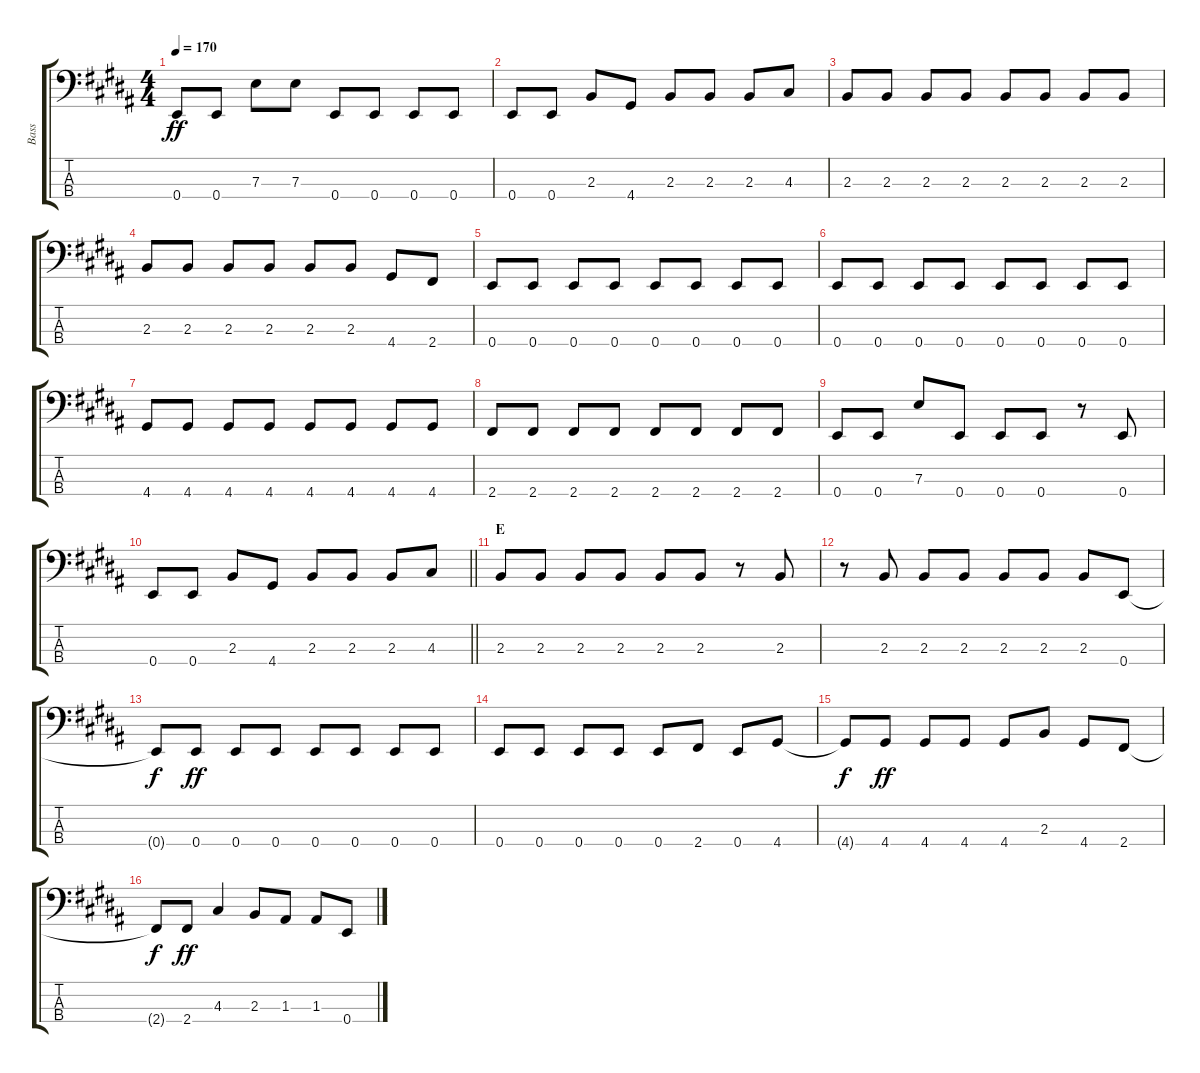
\track ("Bass" "Bass") {instrument electricbasspick}
\staff {score tabs}
\tuning (G2 D2 A1 E1) {hide}
\ts (4 4)
\tempo 170
\clef f4
\ks b
0.4.8{dy ff} 0.4.8 7.3.8 7.3.8 0.4.8 0.4.8 0.4.8 0.4.8 |
0.4.8 0.4.8 2.3.8 4.4.8 2.3.8 2.3.8 2.3.8 4.3.8 |
2.3.8 2.3.8 2.3.8 2.3.8 2.3.8 2.3.8 2.3.8 2.3.8 |
2.3.8 2.3.8 2.3.8 2.3.8 2.3.8 2.3.8 4.4.8 2.4.8 |
0.4.8 0.4.8 0.4.8 0.4.8 0.4.8 0.4.8 0.4.8 0.4.8 |
0.4.8 0.4.8 0.4.8 0.4.8 0.4.8 0.4.8 0.4.8 0.4.8 |
4.4.8 4.4.8 4.4.8 4.4.8 4.4.8 4.4.8 4.4.8 4.4.8 |
2.4.8 2.4.8 2.4.8 2.4.8 2.4.8 2.4.8 2.4.8 2.4.8 |
0.4.8 0.4.8 7.3.8 0.4.8 0.4.8 0.4.8 r.8 0.4.8 |
\barLineRight lightlight
0.4.8 0.4.8 2.3.8 4.4.8 2.3.8 2.3.8 2.3.8 4.3.8 |
\section ("" "E")
2.3.8 2.3.8 2.3.8 2.3.8 2.3.8 2.3.8 r.8 2.3.8 |
r.8 2.3.8 2.3.8 2.3.8 2.3.8 2.3.8 2.3.8 0.4.8 |
0.4{t}.8{dy f} 0.4.8{dy ff} 0.4.8 0.4.8 0.4.8 0.4.8 0.4.8 0.4.8 |
0.4.8 0.4.8 0.4.8 0.4.8 0.4.8 2.4.8 0.4.8 4.4.8 |
4.4{t}.8{dy f} 4.4.8{dy ff} 4.4.8 4.4.8 4.4.8 2.3.8 4.4.8 2.4.8 |
2.4{t}.8{dy f} 2.4.8{dy ff} 4.3.4 2.3.8 1.3.8 1.3.8 0.4.8
